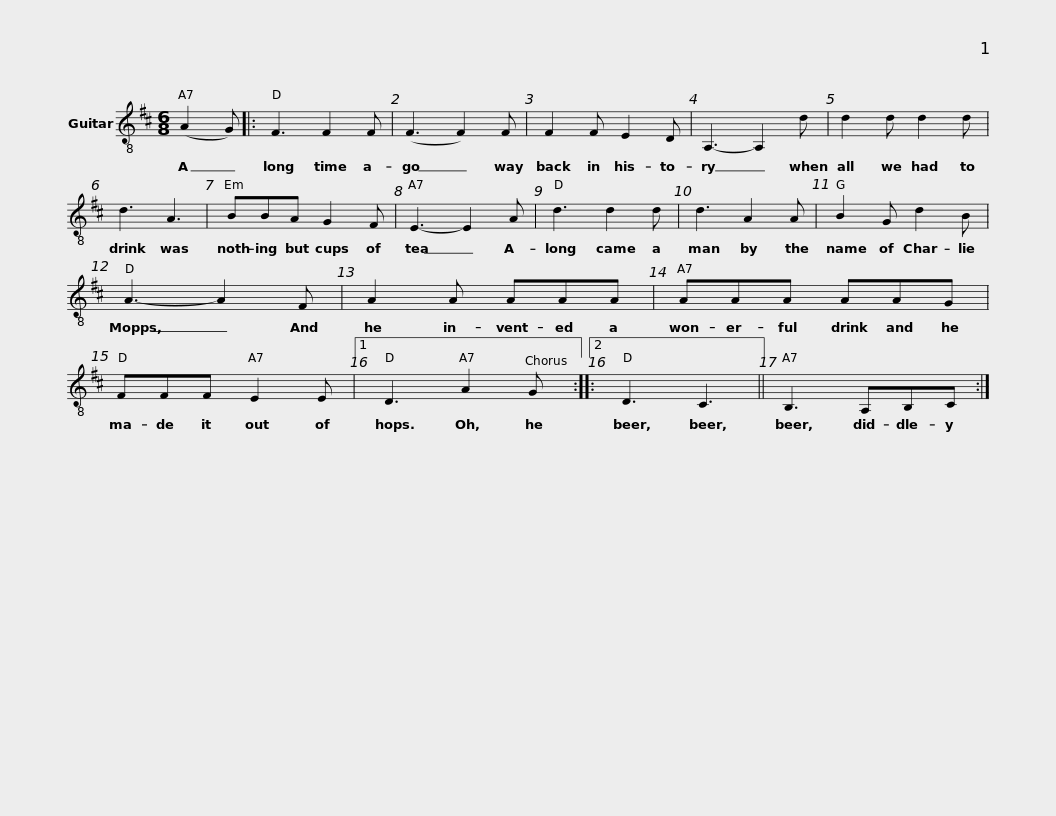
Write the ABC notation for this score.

X:1
L:1/8
M:6/8
I:linebreak $
K:D
V:1 treble-8
V:1
 (A2 G) |: F3 F2 F | (F3 F2) F | F2 F E2 D | A,3- A,2 d | %5
 d2 d d2 d | d3 A3 |$ BBA G2 F | E3- E2 A | d3 d2 d | %10
 d3 A2 A |$ B2 G d2 B | A3- A2 F | A2 A AAA | AAA AAG |$ %15
 FFF E2 E |1 D3 A2 G ::2 D3 C3 || B,3 A,B,C :| %19
